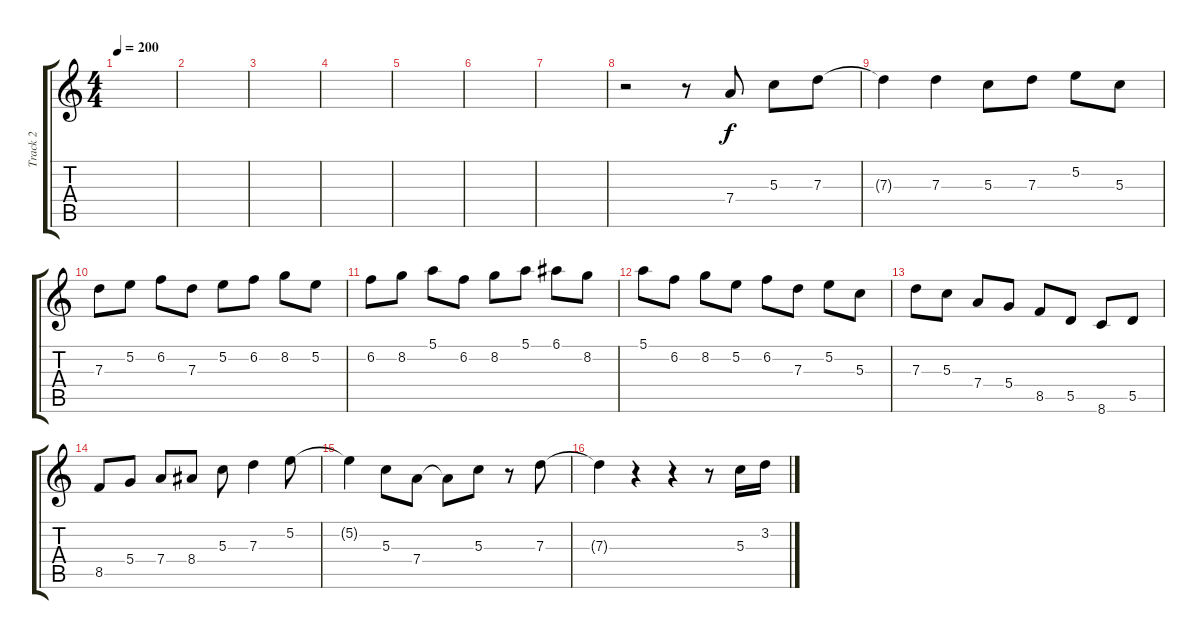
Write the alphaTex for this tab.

\track ("Track 2" "Track 2") {instrument electricguitarjazz}
\staff {score tabs}
\tuning (E4 B3 G3 D3 A2 E2) {hide}
\ts (4 4)
\tempo 200
\clef g2
\ks c
|
|
|
|
|
|
|
r.2 r.8 7.4.8 5.3.8 7.3.8 |
7.3{t}.4 7.3.4 5.3.8 7.3.8 5.2.8 5.3.8 |
7.3.8 5.2.8 6.2.8 7.3.8 5.2.8 6.2.8 8.2.8 5.2.8 |
6.2.8 8.2.8 5.1.8 6.2.8 8.2.8 5.1.8 6.1.8 8.2.8 |
5.1.8 6.2.8 8.2.8 5.2.8 6.2.8 7.3.8 5.2.8 5.3.8 |
7.3.8 5.3.8 7.4.8 5.4.8 8.5.8 5.5.8 8.6.8 5.5.8 |
8.5.8 5.4.8 7.4.8 8.4.8 5.3.8 7.3.4 5.2.8 |
5.2{t}.4 5.3.8 7.4.8 7.4{t}.8 5.3.8 r.8 7.3.8 |
7.3{t}.4 r.4 r.4 r.8 5.3.16 3.2.16
